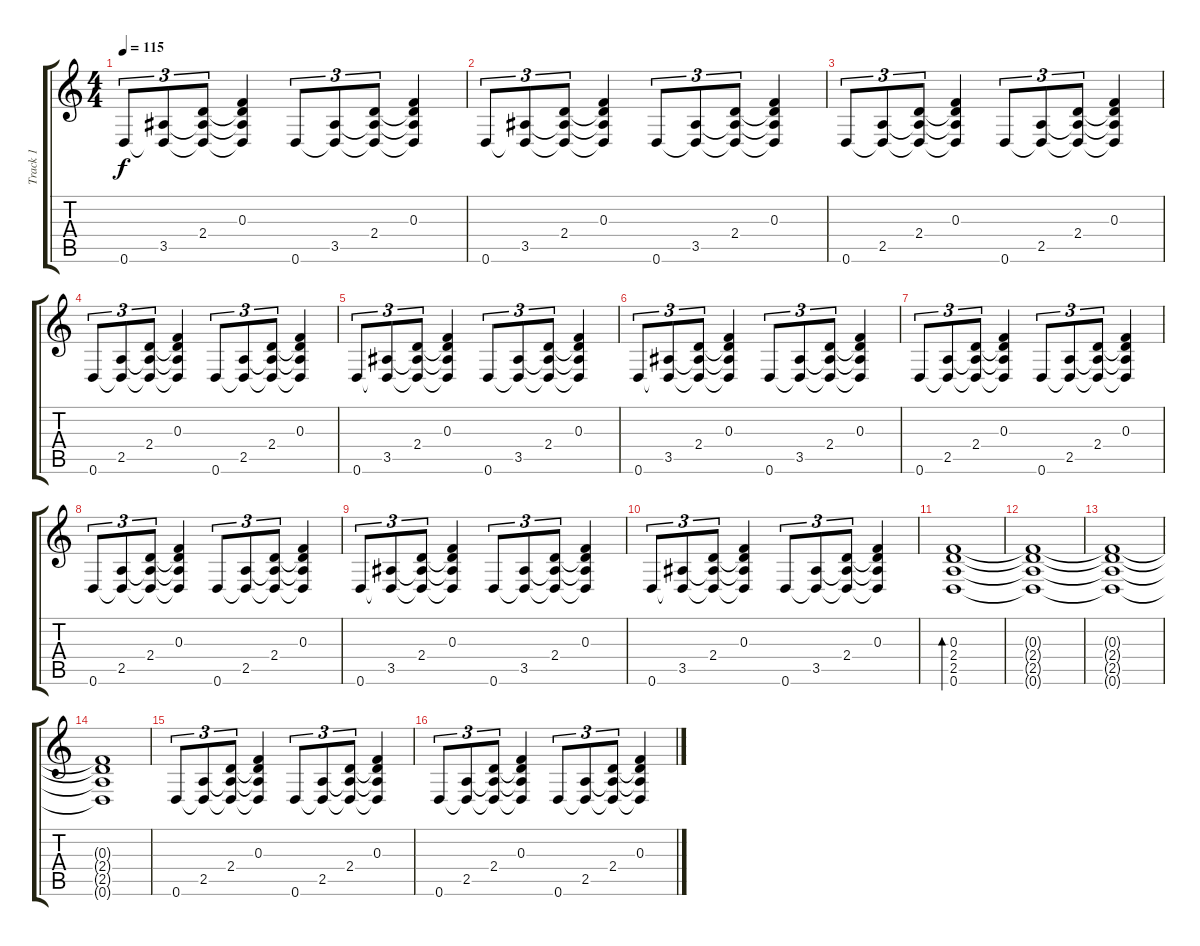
\track ("Track 1" "Track 1") {instrument distortionguitar}
\staff {score tabs}
\tuning (D4 A3 F3 C3 G2 D2) {hide}
\ts (4 4)
\tempo 115
\clef g2
\ks c
0.6.8{tu (3 2) dy f} (3.5 0.6{t}).8{tu (3 2)} (2.4 3.5{t} 0.6{t}).8{tu (3 2)} (0.3 2.4{t} 3.5{t} 0.6{t}).4 0.6.8{tu (3 2)} (3.5 0.6{t}).8{tu (3 2)} (2.4 3.5{t} 0.6{t}).8{tu (3 2)} (0.3 2.4{t} 3.5{t} 0.6{t}).4 |
0.6.8{tu (3 2)} (3.5 0.6{t}).8{tu (3 2)} (2.4 3.5{t} 0.6{t}).8{tu (3 2)} (0.3 2.4{t} 3.5{t} 0.6{t}).4 0.6.8{tu (3 2)} (3.5 0.6{t}).8{tu (3 2)} (2.4 3.5{t} 0.6{t}).8{tu (3 2)} (0.3 2.4{t} 3.5{t} 0.6{t}).4 |
0.6.8{tu (3 2)} (2.5 0.6{t}).8{tu (3 2)} (2.4 2.5{t} 0.6{t}).8{tu (3 2)} (0.3 2.4{t} 2.5{t} 0.6{t}).4 0.6.8{tu (3 2)} (2.5 0.6{t}).8{tu (3 2)} (2.4 2.5{t} 0.6{t}).8{tu (3 2)} (0.3 2.4{t} 2.5{t} 0.6{t}).4 |
0.6.8{tu (3 2)} (2.5 0.6{t}).8{tu (3 2)} (2.4 2.5{t} 0.6{t}).8{tu (3 2)} (0.3 2.4{t} 2.5{t} 0.6{t}).4 0.6.8{tu (3 2)} (2.5 0.6{t}).8{tu (3 2)} (2.4 2.5{t} 0.6{t}).8{tu (3 2)} (0.3 2.4{t} 2.5{t} 0.6{t}).4 |
0.6.8{tu (3 2)} (3.5 0.6{t}).8{tu (3 2)} (2.4 3.5{t} 0.6{t}).8{tu (3 2)} (0.3 2.4{t} 3.5{t} 0.6{t}).4 0.6.8{tu (3 2)} (3.5 0.6{t}).8{tu (3 2)} (2.4 3.5{t} 0.6{t}).8{tu (3 2)} (0.3 2.4{t} 3.5{t} 0.6{t}).4 |
0.6.8{tu (3 2)} (3.5 0.6{t}).8{tu (3 2)} (2.4 3.5{t} 0.6{t}).8{tu (3 2)} (0.3 2.4{t} 3.5{t} 0.6{t}).4 0.6.8{tu (3 2)} (3.5 0.6{t}).8{tu (3 2)} (2.4 3.5{t} 0.6{t}).8{tu (3 2)} (0.3 2.4{t} 3.5{t} 0.6{t}).4 |
0.6.8{tu (3 2)} (2.5 0.6{t}).8{tu (3 2)} (2.4 2.5{t} 0.6{t}).8{tu (3 2)} (0.3 2.4{t} 2.5{t} 0.6{t}).4 0.6.8{tu (3 2)} (2.5 0.6{t}).8{tu (3 2)} (2.4 2.5{t} 0.6{t}).8{tu (3 2)} (0.3 2.4{t} 2.5{t} 0.6{t}).4 |
0.6.8{tu (3 2)} (2.5 0.6{t}).8{tu (3 2)} (2.4 2.5{t} 0.6{t}).8{tu (3 2)} (0.3 2.4{t} 2.5{t} 0.6{t}).4 0.6.8{tu (3 2)} (2.5 0.6{t}).8{tu (3 2)} (2.4 2.5{t} 0.6{t}).8{tu (3 2)} (0.3 2.4{t} 2.5{t} 0.6{t}).4 |
0.6.8{tu (3 2)} (3.5 0.6{t}).8{tu (3 2)} (2.4 3.5{t} 0.6{t}).8{tu (3 2)} (0.3 2.4{t} 3.5{t} 0.6{t}).4 0.6.8{tu (3 2)} (3.5 0.6{t}).8{tu (3 2)} (2.4 3.5{t} 0.6{t}).8{tu (3 2)} (0.3 2.4{t} 3.5{t} 0.6{t}).4 |
0.6.8{tu (3 2)} (3.5 0.6{t}).8{tu (3 2)} (2.4 3.5{t} 0.6{t}).8{tu (3 2)} (0.3 2.4{t} 3.5{t} 0.6{t}).4 0.6.8{tu (3 2)} (3.5 0.6{t}).8{tu (3 2)} (2.4 3.5{t} 0.6{t}).8{tu (3 2)} (0.3 2.4{t} 3.5{t} 0.6{t}).4 |
(0.3 2.4 2.5 0.6).1{bd 480} |
(0.3{t} 2.4{t} 2.5{t} 0.6{t}).1 |
(0.3{t} 2.4{t} 2.5{t} 0.6{t}).1 |
(0.3{t} 2.4{t} 2.5{t} 0.6{t}).1 |
0.6.8{tu (3 2)} (2.5 0.6{t}).8{tu (3 2)} (2.4 2.5{t} 0.6{t}).8{tu (3 2)} (0.3 2.4{t} 2.5{t} 0.6{t}).4 0.6.8{tu (3 2)} (2.5 0.6{t}).8{tu (3 2)} (2.4 2.5{t} 0.6{t}).8{tu (3 2)} (0.3 2.4{t} 2.5{t} 0.6{t}).4 |
0.6.8{tu (3 2)} (2.5 0.6{t}).8{tu (3 2)} (2.4 2.5{t} 0.6{t}).8{tu (3 2)} (0.3 2.4{t} 2.5{t} 0.6{t}).4 0.6.8{tu (3 2)} (2.5 0.6{t}).8{tu (3 2)} (2.4 2.5{t} 0.6{t}).8{tu (3 2)} (0.3 2.4{t} 2.5{t} 0.6{t}).4
